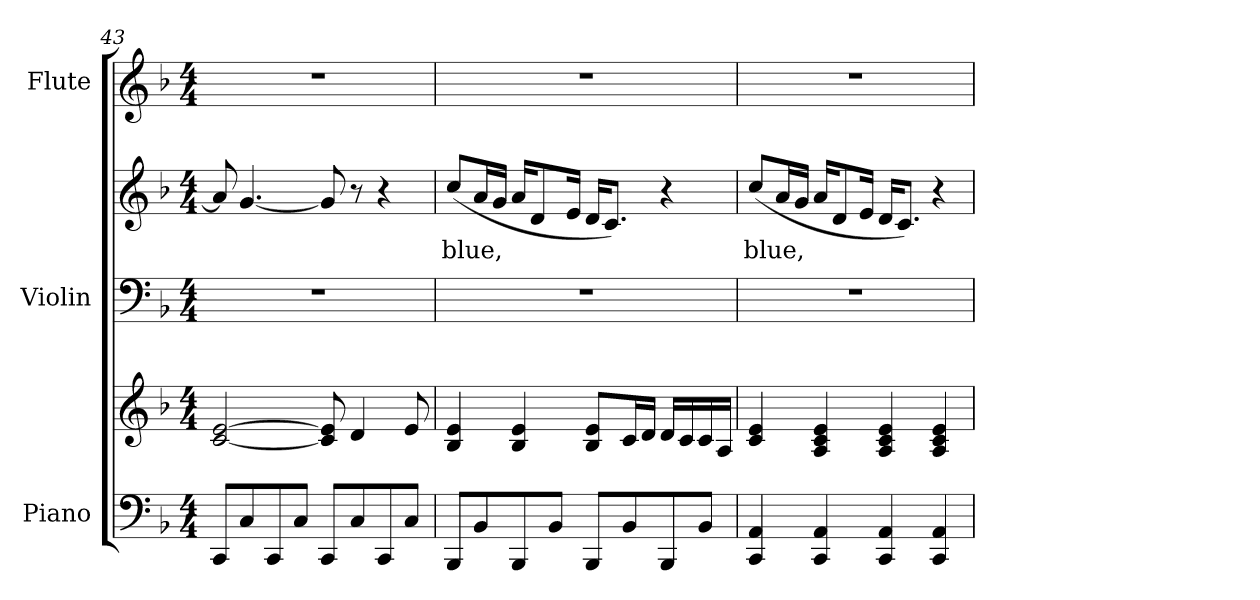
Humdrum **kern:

**kern	**kern	**kern	**kern	**text	**kern
*part3	*part3	*part2	*part2	*part2	*part1
*staff5	*staff4	*staff3	*staff2	*staff2	*staff1
*I"Piano	*	*I"Violin	*	*	*I"Flute
*I'Pno.	*	*I'Vln.	*	*	*I'Fl.
!!LO:LB:g=z
*clefF4	*clefG2	*clefF4	*clefG2	*	*clefG2
*k[b-]	*k[b-]	*k[b-]	*k[b-]	*	*k[b-]
*M4/4	*M4/4	*M4/4	*M4/4	*	*M4/4
=43	=43	=43	=43	=43	=43
8CC/L	[2c/ [2e/	1r	8a/]	.	1r
8C/	.	.	[4.g/	.	.
8CC/	.	.	.	.	.
8C/J	.	.	.	.	.
8CC/L	8c/] 8e/]	.	8g/]	.	.
8C/	4d/	.	8r	.	.
8CC/	.	.	4r	.	.
8C/J	8e/	.	.	.	.
=44	=44	=44	=44	=44	=44
!	!	!	!	!LO:LY:b	!
8BBB-/L	4B-/ 4e/	1r	(<8cc/L	blue,	1r
8BB-/	.	.	16a/L	.	.
.	.	.	16g/JJ	.	.
8BBB-/	4B-/ 4e/	.	16a/KL	.	.
.	.	.	8d/	.	.
8BB-/J	.	.	.	.	.
.	.	.	16e/Jk	.	.
8BBB-/L	8B-/ 8e/L	.	16d/KL	.	.
.	.	.	8.c/J)	.	.
8BB-/	16c/L	.	.	.	.
.	16d/JJ	.	.	.	.
8BBB-/	16d/LL	.	4r	.	.
.	16c/	.	.	.	.
8BB-/J	16c/	.	.	.	.
.	16A/JJ	.	.	.	.
!!LO:LB:g=z
=45	=45	=45	=45	=45	=45
!	!	!	!	!LO:LY:b	!
4CC/ 4AA/	4c/ 4e/	1r	(<8cc/L	blue,	1r
.	.	.	16a/L	.	.
.	.	.	16g/JJ	.	.
4CC/ 4AA/	4A/ 4c/ 4e/	.	16a/KL	.	.
.	.	.	8d/	.	.
.	.	.	16e/Jk	.	.
4CC/ 4AA/	4A/ 4c/ 4e/	.	16d/KL	.	.
.	.	.	8.c/J)	.	.
4CC/ 4AA/	4A/ 4c/ 4e/	.	4r	.	.
=	=	=	=	=	=
*-	*-	*-	*-	*-	*-
